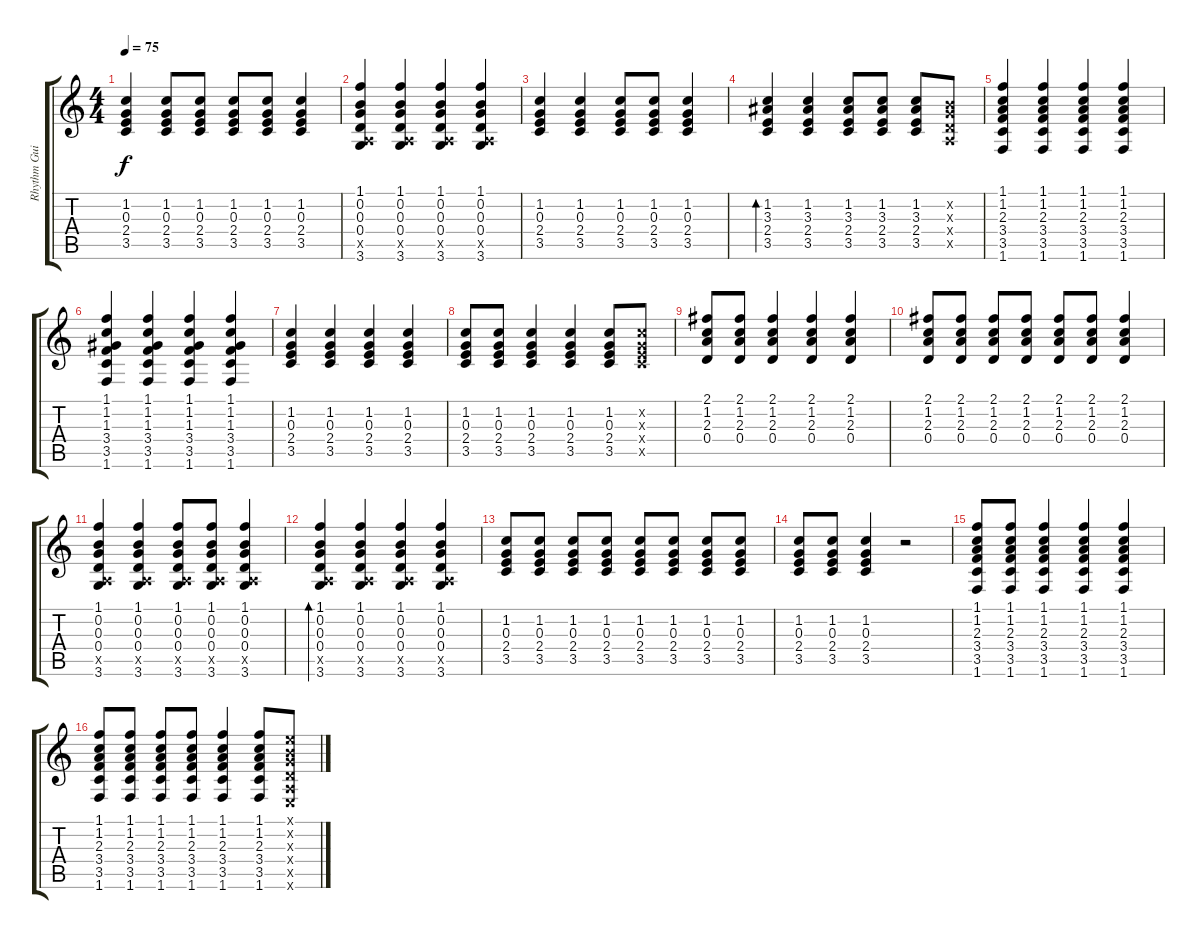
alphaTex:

\track ("Rhythm Guitar" "Rhythm Gui") {instrument acousticguitarsteel}
\staff {score tabs}
\tuning (E4 B3 G3 D3 A2 E2) {hide}
\ts (4 4)
\tempo 75
\clef g2
\ks c
(1.2 0.3 2.4 3.5).4{dy f} (1.2 0.3 2.4 3.5).8 (1.2 0.3 2.4 3.5).8 (1.2 0.3 2.4 3.5).8 (1.2 0.3 2.4 3.5).8 (1.2 0.3 2.4 3.5).4 |
(1.1 0.2 0.3 0.4 0.5{x} 3.6).4 (1.1 0.2 0.3 0.4 0.5{x} 3.6).4 (1.1 0.2 0.3 0.4 0.5{x} 3.6).4 (1.1 0.2 0.3 0.4 0.5{x} 3.6).4 |
(1.2 0.3 2.4 3.5).4 (1.2 0.3 2.4 3.5).4 (1.2 0.3 2.4 3.5).8 (1.2 0.3 2.4 3.5).8 (1.2 0.3 2.4 3.5).4 |
(1.2 3.3 2.4 3.5).4{bd 480} (1.2 3.3 2.4 3.5).4 (1.2 3.3 2.4 3.5).8 (1.2 3.3 2.4 3.5).8 (1.2 3.3 2.4 3.5).8 (0.2{x} 0.3{x} 0.4{x} 0.5{x}).8 |
(1.1 1.2 2.3 3.4 3.5 1.6).4 (1.1 1.2 2.3 3.4 3.5 1.6).4 (1.1 1.2 2.3 3.4 3.5 1.6).4 (1.1 1.2 2.3 3.4 3.5 1.6).4 |
(1.1 1.2 1.3 3.4 3.5 1.6).4 (1.1 1.2 1.3 3.4 3.5 1.6).4 (1.1 1.2 1.3 3.4 3.5 1.6).4 (1.1 1.2 1.3 3.4 3.5 1.6).4 |
(1.2 0.3 2.4 3.5).4 (1.2 0.3 2.4 3.5).4 (1.2 0.3 2.4 3.5).4 (1.2 0.3 2.4 3.5).4 |
(1.2 0.3 2.4 3.5).8 (1.2 0.3 2.4 3.5).8 (1.2 0.3 2.4 3.5).4 (1.2 0.3 2.4 3.5).4 (1.2 0.3 2.4 3.5).8 (1.2{x} 0.3{x} 2.4{x} 3.5{x}).8 |
(2.1 1.2 2.3 0.4).8 (2.1 1.2 2.3 0.4).8 (2.1 1.2 2.3 0.4).4 (2.1 1.2 2.3 0.4).4 (2.1 1.2 2.3 0.4).4 |
(2.1 1.2 2.3 0.4).8 (2.1 1.2 2.3 0.4).8 (2.1 1.2 2.3 0.4).8 (2.1 1.2 2.3 0.4).8 (2.1 1.2 2.3 0.4).8 (2.1 1.2 2.3 0.4).8 (2.1 1.2 2.3 0.4).4 |
(1.1 0.2 0.3 0.4 0.5{x} 3.6).4 (1.1 0.2 0.3 0.4 0.5{x} 3.6).4 (1.1 0.2 0.3 0.4 0.5{x} 3.6).8 (1.1 0.2 0.3 0.4 0.5{x} 3.6).8 (1.1 0.2 0.3 0.4 0.5{x} 3.6).4 |
(1.1 0.2 0.3 0.4 0.5{x} 3.6).4{bd 480} (1.1 0.2 0.3 0.4 0.5{x} 3.6).4 (1.1 0.2 0.3 0.4 0.5{x} 3.6).4 (1.1 0.2 0.3 0.4 0.5{x} 3.6).4 |
(1.2 0.3 2.4 3.5).8 (1.2 0.3 2.4 3.5).8 (1.2 0.3 2.4 3.5).8 (1.2 0.3 2.4 3.5).8 (1.2 0.3 2.4 3.5).8 (1.2 0.3 2.4 3.5).8 (1.2 0.3 2.4 3.5).8 (1.2 0.3 2.4 3.5).8 |
(1.2 0.3 2.4 3.5).8 (1.2 0.3 2.4 3.5).8 (1.2 0.3 2.4 3.5).4 r.2 |
(1.1 1.2 2.3 3.4 3.5 1.6).8 (1.1 1.2 2.3 3.4 3.5 1.6).8 (1.1 1.2 2.3 3.4 3.5 1.6).4 (1.1 1.2 2.3 3.4 3.5 1.6).4 (1.1 1.2 2.3 3.4 3.5 1.6).4 |
(1.1 1.2 2.3 3.4 3.5 1.6).8 (1.1 1.2 2.3 3.4 3.5 1.6).8 (1.1 1.2 2.3 3.4 3.5 1.6).8 (1.1 1.2 2.3 3.4 3.5 1.6).8 (1.1 1.2 2.3 3.4 3.5 1.6).4 (1.1 1.2 2.3 3.4 3.5 1.6).8 (0.1{x} 0.2{x} 0.3{x} 0.4{x} 0.5{x} 0.6{x}).8
